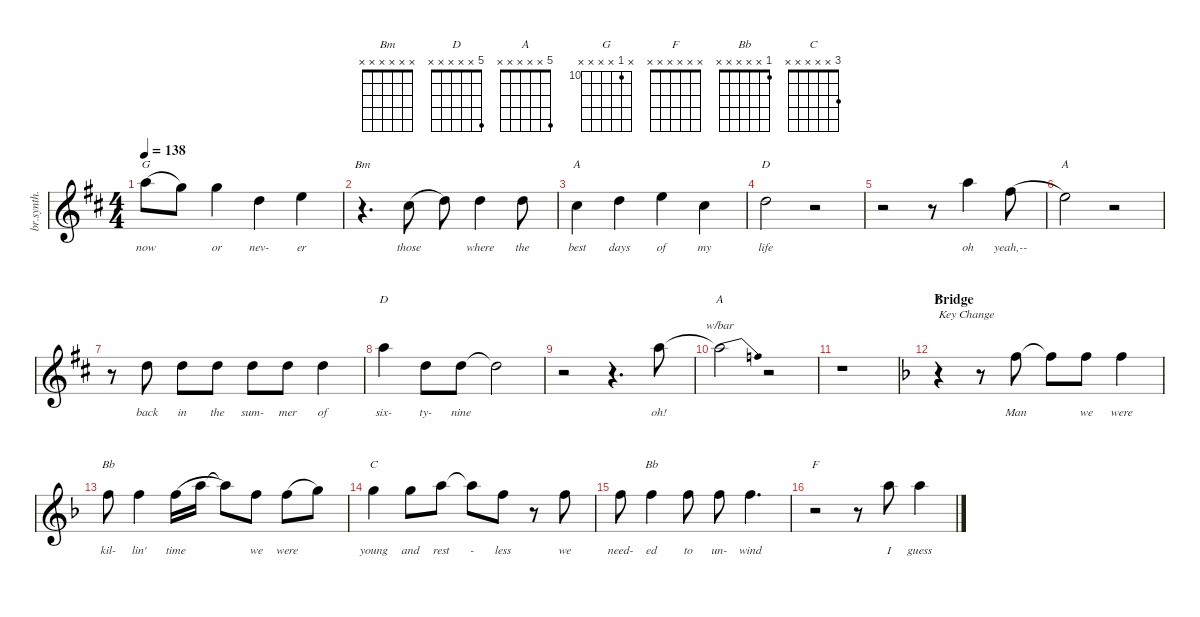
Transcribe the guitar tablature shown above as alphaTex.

\hideDynamics
\bracketExtendMode groupsimilarinstruments
\otherSystemsTrackNameOrientation horizontal
\track ("Vocal" "br.synth.") {instrument synthbrass1}
\staff {score}
\tuning (E4 B3 G3 D3 A2 E2)
\displaytranspose 12
\chord ("Bm" x x x x x x)
\chord ("D" x 3 x x x x) {showfingering false}
\chord ("A" x x 6 x x x) {firstfret 6 showfingering false}
\chord ("G" x 10 x x x x) {firstfret 10 showfingering false}
\chord ("A" 0 x x x x x) {showfingering false}
\chord ("D" 5 x x x x x) {showfingering false}
\chord ("A" 5 x x x x x) {showfingering false}
\chord ("F" x x x x x x)
\chord ("Bb" 1 x x x x x) {showfingering false}
\chord ("C" 3 x x x x x) {showfingering false}
\ts (4 4)
\tempo 138
\clef g2
\ks d
10.2{acc forcenatural}.8{ch "G" lyrics (0 "now") lyrics (1 "") lyrics (2 "") lyrics (3 "") lyrics (4 "") dy ff legatoorigin beam Down} 3.1{acc forcenatural}.8{beam Down} 12.3{acc forcenatural}.4{lyrics (0 "or") lyrics (1 "") lyrics (2 "") lyrics (3 "") lyrics (4 "") dy mf beam Down} 7.3{acc forcenatural}.4{lyrics (0 "nev-") lyrics (1 "") lyrics (2 "") lyrics (3 "") lyrics (4 "") dy f beam Down} 5.2{acc forcenatural}.4{lyrics (0 "er") lyrics (1 "") lyrics (2 "") lyrics (3 "") lyrics (4 "") dy mf beam Down} |
r.4{d ch "Bm" beam Down} 2.2{acc #}.8{lyrics (0 "those") lyrics (1 "") lyrics (2 "") lyrics (3 "") lyrics (4 "") dy f legatoorigin beam Down} 3.2{acc forcenatural}.8{beam Down} 3.2{acc forcenatural}.4{lyrics (0 "where") lyrics (1 "") lyrics (2 "") lyrics (3 "") lyrics (4 "") beam Down} 3.2{acc forcenatural}.8{lyrics (0 "the") lyrics (1 "") lyrics (2 "") lyrics (3 "") lyrics (4 "") beam Down} |
6.3{acc #}.4{ch "A" lyrics (0 "best") lyrics (1 "") lyrics (2 "") lyrics (3 "") lyrics (4 "") beam Down} 3.2{acc forcenatural}.4{lyrics (0 "days") lyrics (1 "") lyrics (2 "") lyrics (3 "") lyrics (4 "") dy mf beam Down} 9.3{acc forcenatural}.4{lyrics (0 "of") lyrics (1 "") lyrics (2 "") lyrics (3 "") lyrics (4 "") beam Down} 6.3{acc #}.4{lyrics (0 "my") lyrics (1 "") lyrics (2 "") lyrics (3 "") lyrics (4 "") dy f beam Down} |
3.2{acc forcenatural}.2{ch "D" lyrics (0 "life") lyrics (1 "") lyrics (2 "") lyrics (3 "") lyrics (4 "") beam Down} r.2{beam Down} |
r.2{beam Down} r.8{beam Down} 5.1{acc forcenatural}.4{lyrics (0 "oh") lyrics (1 "") lyrics (2 "") lyrics (3 "") lyrics (4 "") dy ff beam Down} 2.1{acc #}.8{lyrics (0 "yeah,--") lyrics (1 "") lyrics (2 "") lyrics (3 "") lyrics (4 "") dy f legatoorigin beam Down} |
0.1{acc forcenatural}.2{ch "A" beam Down} r.2{beam Down} |
r.8{beam Down} 3.2{acc forcenatural}.8{lyrics (0 "back") lyrics (1 "") lyrics (2 "") lyrics (3 "") lyrics (4 "") beam Down} 3.2{acc forcenatural}.8{lyrics (0 "in") lyrics (1 "") lyrics (2 "") lyrics (3 "") lyrics (4 "") dy ff beam Down} 3.2{acc forcenatural}.8{lyrics (0 "the") lyrics (1 "") lyrics (2 "") lyrics (3 "") lyrics (4 "") beam Down} 3.2{acc forcenatural}.8{lyrics (0 "sum-") lyrics (1 "") lyrics (2 "") lyrics (3 "") lyrics (4 "") beam Down} 3.2{acc forcenatural}.8{lyrics (0 "mer") lyrics (1 "") lyrics (2 "") lyrics (3 "") lyrics (4 "") beam Down} 3.2{acc forcenatural}.4{lyrics (0 "of") lyrics (1 "") lyrics (2 "") lyrics (3 "") lyrics (4 "") dy fff beam Down} |
5.1{acc forcenatural}.4{ch "D" lyrics (0 "six-") lyrics (1 "") lyrics (2 "") lyrics (3 "") lyrics (4 "") beam Down} 3.2{acc forcenatural}.8{lyrics (0 "ty-") lyrics (1 "") lyrics (2 "") lyrics (3 "") lyrics (4 "") dy ff beam Down} 3.2{acc forcenatural}.8{lyrics (0 "nine") lyrics (1 "") lyrics (2 "") lyrics (3 "") lyrics (4 "") beam Down} 3.2{t acc forcenatural}.2{beam Down} |
r.2{beam Down} r.4{d beam Down} 5.1{acc forcenatural}.8{lyrics (0 "oh!") lyrics (1 "") lyrics (2 "") lyrics (3 "") lyrics (4 "") dy fff beam Down} |
5.1{t acc forcenatural}.2{tbe (dive default 27.599999999999998 0 59.4 -8) ch "A" beam Down} r.2{beam Down} |
r.1{beam Down} |
\section ("" "Bridge")
\ks f
r.4{ch "F" txt "Key Change" beam Down} r.8{beam Down} 1.1{acc forcenatural}.8{lyrics (0 "Man") lyrics (1 "") lyrics (2 "") lyrics (3 "") lyrics (4 "") beam Down} 1.1{t acc forcenatural}.8{beam Down} 1.1{acc forcenatural}.8{lyrics (0 "we") lyrics (1 "") lyrics (2 "") lyrics (3 "") lyrics (4 "") dy ff beam Down} 1.1{acc forcenatural}.4{lyrics (0 "were") lyrics (1 "") lyrics (2 "") lyrics (3 "") lyrics (4 "") dy fff beam Down} |
1.1{acc forcenatural}.8{ch "Bb" lyrics (0 "kil-") lyrics (1 "") lyrics (2 "") lyrics (3 "") lyrics (4 "") beam Down} 1.1{acc forcenatural}.4{lyrics (0 "lin'") lyrics (1 "") lyrics (2 "") lyrics (3 "") lyrics (4 "") beam Down} 1.1{acc forcenatural}.16{lyrics (0 "time") lyrics (1 "") lyrics (2 "") lyrics (3 "") lyrics (4 "") legatoorigin beam Down} 5.1{acc forcenatural}.16{legatoorigin beam Down} 5.1{t acc forcenatural}.8{beam Down} 1.1{acc forcenatural}.8{lyrics (0 "we") lyrics (1 "") lyrics (2 "") lyrics (3 "") lyrics (4 "") beam Down} 1.1{acc forcenatural}.8{lyrics (0 "were") lyrics (1 "") lyrics (2 "") lyrics (3 "") lyrics (4 "") legatoorigin beam Down} 3.1{acc forcenatural}.8{dy ff beam Down} |
3.1{acc forcenatural}.4{ch "C" lyrics (0 "young") lyrics (1 "") lyrics (2 "") lyrics (3 "") lyrics (4 "") beam Down} 3.1{acc forcenatural}.8{lyrics (0 "and") lyrics (1 "") lyrics (2 "") lyrics (3 "") lyrics (4 "") dy fff beam Down} 5.1{acc forcenatural}.8{lyrics (0 "rest") lyrics (1 "") lyrics (2 "") lyrics (3 "") lyrics (4 "") beam Down} 5.1{t acc forcenatural}.8{lyrics (0 "-") lyrics (1 "") lyrics (2 "") lyrics (3 "") lyrics (4 "") beam Down} 1.1{acc forcenatural}.8{lyrics (0 "less") lyrics (1 "") lyrics (2 "") lyrics (3 "") lyrics (4 "") beam Down} r.8{beam Down} 1.1{acc forcenatural}.8{lyrics (0 "we") lyrics (1 "") lyrics (2 "") lyrics (3 "") lyrics (4 "") dy ff beam Down} |
1.1{acc forcenatural}.8{lyrics (0 "need-") lyrics (1 "") lyrics (2 "") lyrics (3 "") lyrics (4 "") dy fff beam Down} 1.1{acc forcenatural}.4{ch "Bb" lyrics (0 "ed") lyrics (1 "") lyrics (2 "") lyrics (3 "") lyrics (4 "") beam Down} 1.1{acc forcenatural}.8{lyrics (0 "to") lyrics (1 "") lyrics (2 "") lyrics (3 "") lyrics (4 "") beam Down} 1.1{acc forcenatural}.8{lyrics (0 "un-") lyrics (1 "") lyrics (2 "") lyrics (3 "") lyrics (4 "") beam Down} 1.1{acc forcenatural}.4{d lyrics (0 "wind") lyrics (1 "") lyrics (2 "") lyrics (3 "") lyrics (4 "") beam Down} |
r.2{ch "F" beam Down} r.8{beam Down} 5.1{acc forcenatural}.8{lyrics (0 "I") lyrics (1 "") lyrics (2 "") lyrics (3 "") lyrics (4 "") beam Down} 5.1{acc forcenatural}.4{lyrics (0 "guess") lyrics (1 "") lyrics (2 "") lyrics (3 "") lyrics (4 "") dy ff beam Down}
